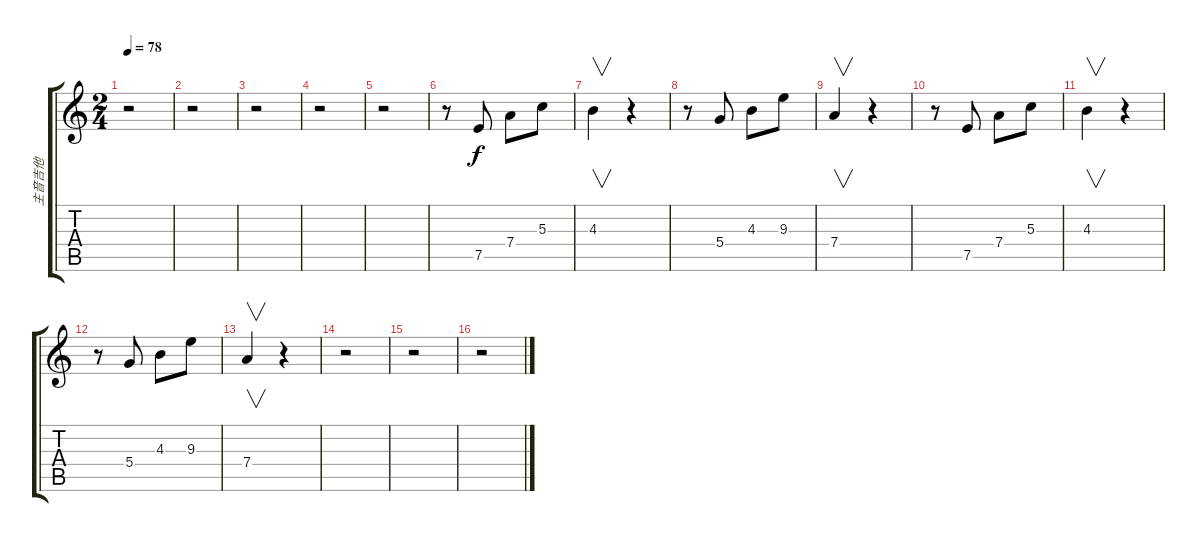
\track ("主音吉他" "主音吉他") {instrument distortionguitar}
\staff {score tabs}
\tuning (E4 B3 G3 D3 A2 E2) {hide}
\ts (2 4)
\tempo 78
\clef g2
\ks c
r.2{dy f} |
r.2 |
r.2 |
r.2 |
r.2 |
r.8 7.5.8 7.4.8 5.3.8 |
4.3.4{v} r.4 |
r.8 5.4.8 4.3.8 9.3.8 |
7.4.4{v} r.4 |
r.8 7.5.8 7.4.8 5.3.8 |
4.3.4{v} r.4 |
r.8 5.4.8 4.3.8 9.3.8 |
7.4.4{v} r.4 |
r.2 |
r.2 |
r.2
